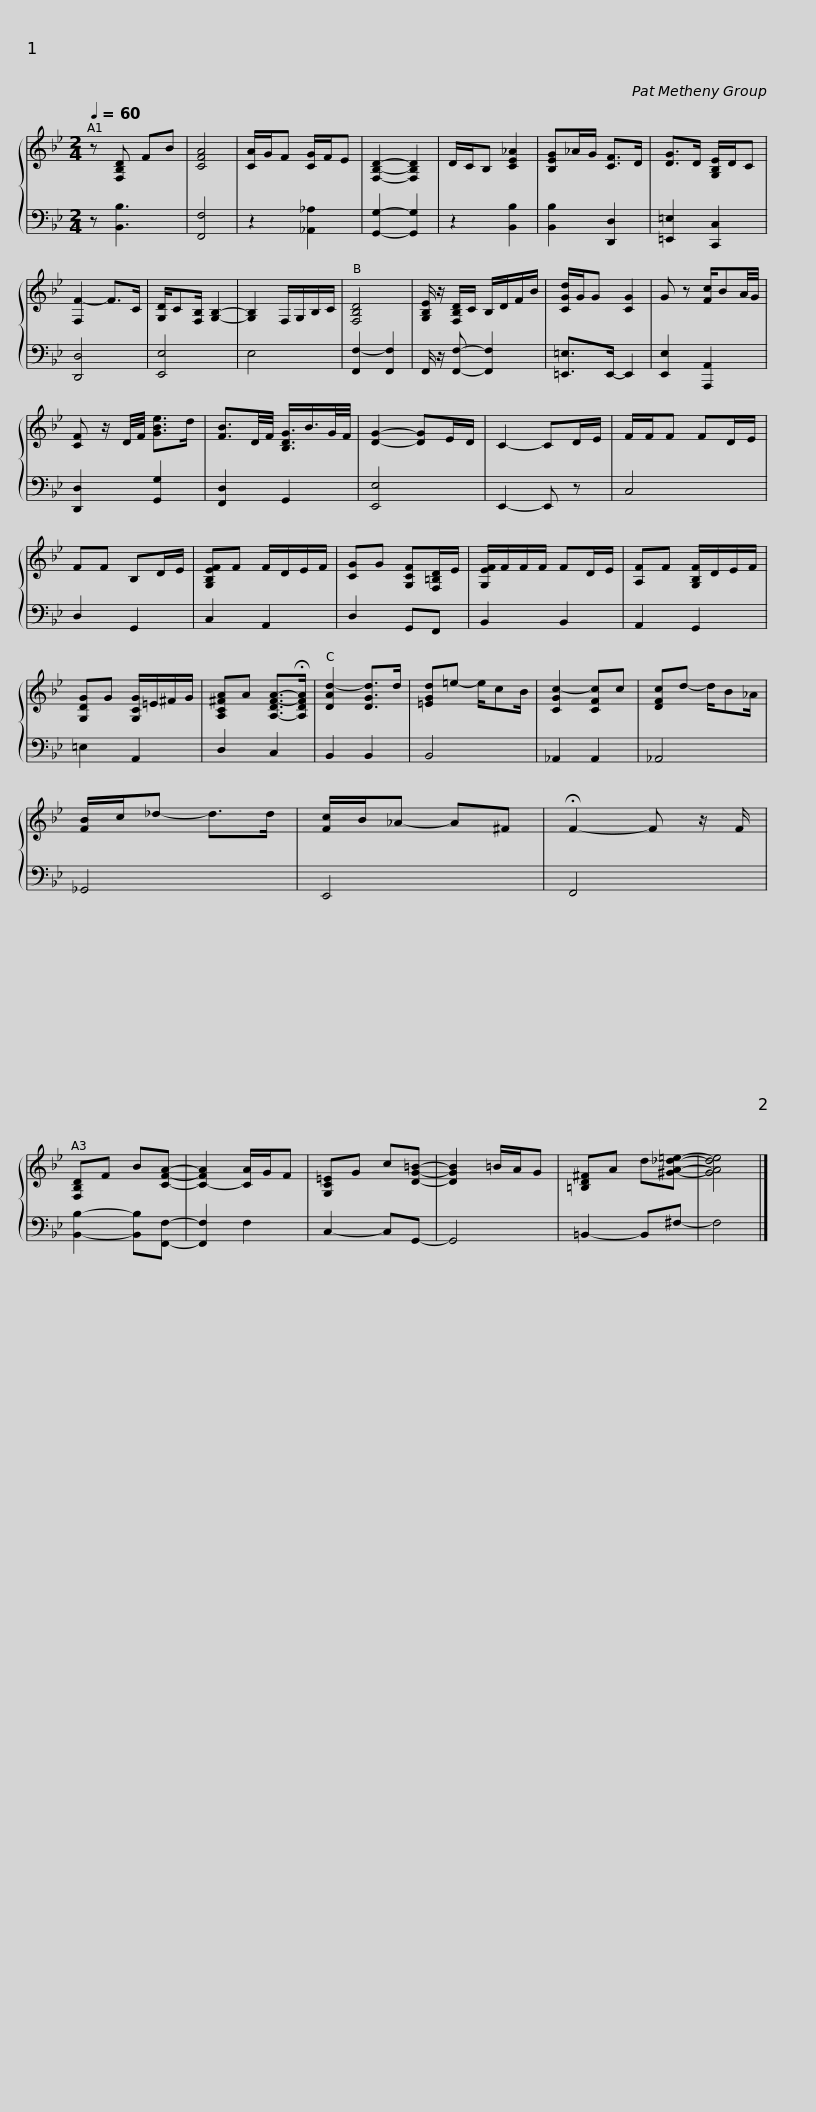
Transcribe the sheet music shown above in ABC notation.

X:1
%%score { 1 | 2 }
L:1/8
Q:1/4=60
M:2/4
I:linebreak $
K:Bb
V:1 treble
V:2 bass
V:1
 z [F,B,D] FB | [CFA]4 | [CA]/G/F [CG]/F/E | [F,B,D]2- [F,B,D]2 | D/C/B, [CE_A]2 | %5
 [B,EG]_A/G/ [CF]>D | [DG]>D [G,B,E]/D/C | [F,F-]2 F>C | [G,D]/C[F,B,]/ [G,B,]2- |$ [G,B,]2 F,/G,/B,/C/ | %10
 [F,B,D]4 | [G,B,E]/ z/ [F,B,D]/C/ B,/D/F/B/ | [CGd]/G/G [CG]2 | G z [Fc]/BA/4G/4 |$ [CF] z/ D/4F/4 [GBe]>d | %15
 [FB]3/2D/4F/4 [B,DG]3/4B/>G/F/4 | [DG]2- [DG]E/D/ | C2- CD/E/ |$ F/F/F FD/E/ | FF B,D/E/ | %20
 [G,B,EF]F F/D/E/F/ | [CG]G [G,CF][F,=B,D]/E/ |$ [G,EF]/F/F/F/ FD/E/ | [A,F]F [G,B,F]/D/E/F/ | [G,DG]G [G,CG]/=E/^F/G/ | %25
 [A,C^FA]A [A,-DF-A-]>!fermata![A,DFA] |$ [DAd-]2 [DGd]>d | [=EGd]=e- e/cB/ | [CGc-]2 [CFc]c | [DFc]d- d/B_A/ | %30
 [FB]/c/_d- d>d | [Fc]/B/_A- A^F | !fermata!F2- F z/ F/ |$ [F,B,D]F B[CFA]- | [C-FA]2 [CA]/G/F | %35
 [G,C=E]G c[DG=B]- | [DGB]2 =B/A/G | [=B,D^F]A d[^GA_d=e]- | [GAde]4 |] %39
V:2
 z [B,,B,]3 | [F,,F,]4 | z2 [_A,,_A,]2 | [G,,G,]2- [G,,G,]2 | z2 [B,,B,]2 | %5
 [B,,B,]2 [D,,D,]2 | [=E,,=E,]2 [C,,C,]2 | [D,,D,]4 | [E,,E,]4 |$ E,4 | %10
 [F,,F,-]2 [F,,F,]2 | F,,/ z/ [F,,F,]- [F,,F,]2 | [=E,,=E,]>E,,- E,,2 | [E,,E,]2 [A,,,A,,]2 |$ [D,,D,]2 [G,,G,]2 | %15
 [F,,D,]2 G,,2 | [E,,E,]4 | E,,2- E,, z |$ C,4 | D,2 G,,2 | %20
 C,2 A,,2 | D,2 G,,F,, |$ B,,2 B,,2 | A,,2 G,,2 | =E,2 A,,2 | %25
 D,2 C,2 |$ B,,2 B,,2 | B,,4 | _A,,2 A,,2 | _A,,4 | %30
 _G,,4 | E,,4 | F,,4 |$ [B,,B,]2- [B,,B,][F,,F,]- | [F,,F,]2 F,2 | %35
 C,2- C,G,,- | G,,4 | =B,,2- B,,^F,- | F,4 |] %39
